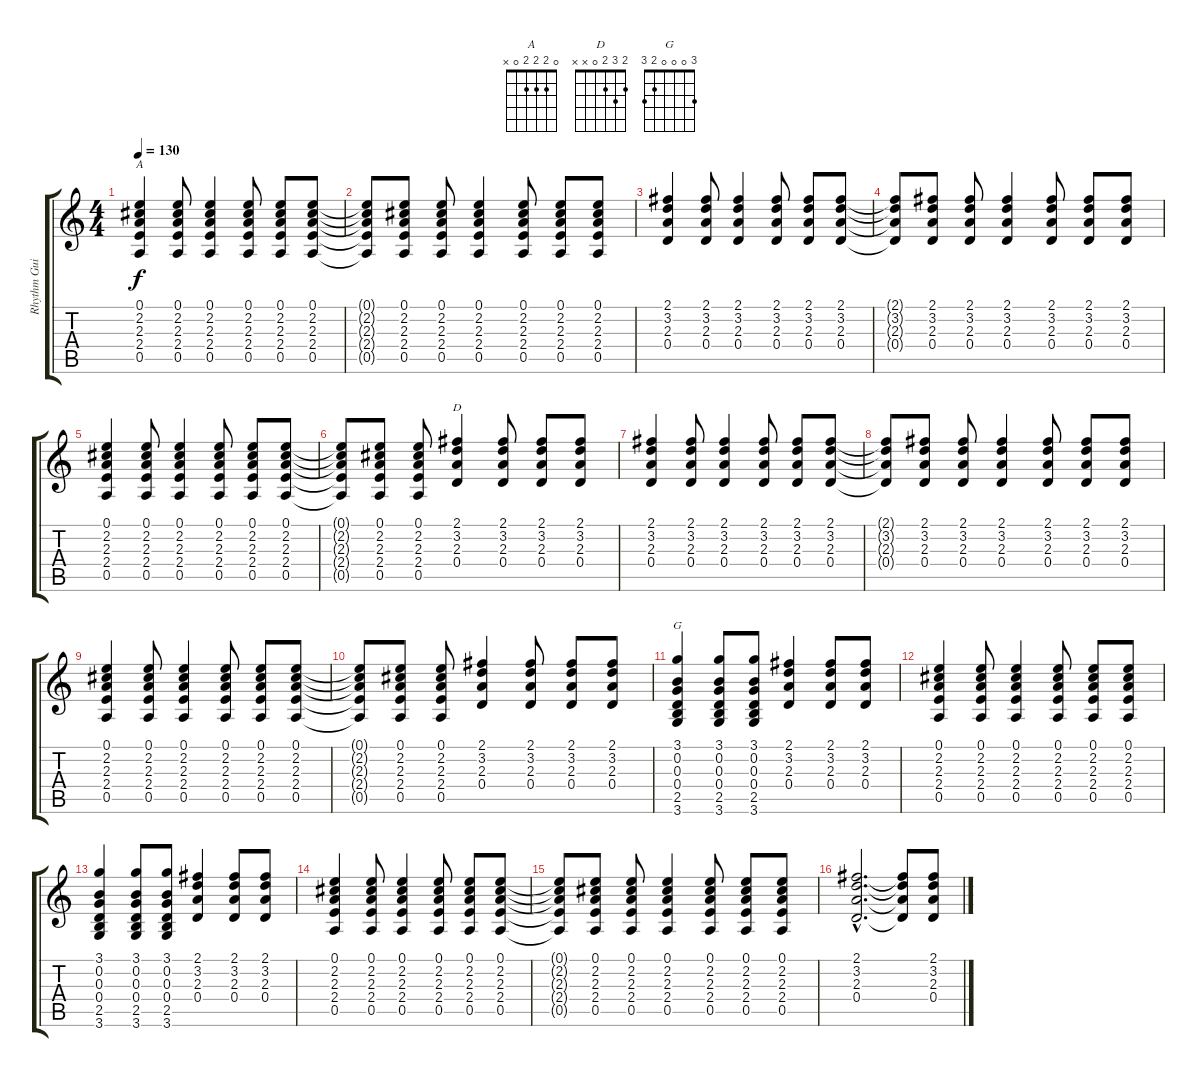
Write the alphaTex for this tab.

\track ("Rhythm Guitar" "Rhythm Gui") {instrument acousticguitarsteel}
\staff {score tabs}
\tuning (E4 B3 G3 D3 A2 E2) {hide}
\chord ("A" 0 2 2 2 0 x)
\chord ("D" 2 3 2 0 x x)
\chord ("G" 3 0 0 0 2 3)
\ts (4 4)
\tempo 130
\clef g2
\ks c
(0.1 2.2 2.3 2.4 0.5).4{ch "A" dy f} (0.1 2.2 2.3 2.4 0.5).8 (0.1 2.2 2.3 2.4 0.5).4 (0.1 2.2 2.3 2.4 0.5).8 (0.1 2.2 2.3 2.4 0.5).8 (0.1 2.2 2.3 2.4 0.5).8 |
(0.1{t} 2.2{t} 2.3{t} 2.4{t} 0.5{t}).8 (0.1 2.2 2.3 2.4 0.5).8 (0.1 2.2 2.3 2.4 0.5).8 (0.1 2.2 2.3 2.4 0.5).4 (0.1 2.2 2.3 2.4 0.5).8 (0.1 2.2 2.3 2.4 0.5).8 (0.1 2.2 2.3 2.4 0.5).8 |
(2.1 3.2 2.3 0.4).4 (2.1 3.2 2.3 0.4).8 (2.1 3.2 2.3 0.4).4 (2.1 3.2 2.3 0.4).8 (2.1 3.2 2.3 0.4).8 (2.1 3.2 2.3 0.4).8 |
(2.1{t} 3.2{t} 2.3{t} 0.4{t}).8 (2.1 3.2 2.3 0.4).8 (2.1 3.2 2.3 0.4).8 (2.1 3.2 2.3 0.4).4 (2.1 3.2 2.3 0.4).8 (2.1 3.2 2.3 0.4).8 (2.1 3.2 2.3 0.4).8 |
(0.1 2.2 2.3 2.4 0.5).4 (0.1 2.2 2.3 2.4 0.5).8 (0.1 2.2 2.3 2.4 0.5).4 (0.1 2.2 2.3 2.4 0.5).8 (0.1 2.2 2.3 2.4 0.5).8 (0.1 2.2 2.3 2.4 0.5).8 |
(0.1{t} 2.2{t} 2.3{t} 2.4{t} 0.5{t}).8 (0.1 2.2 2.3 2.4 0.5).8 (0.1 2.2 2.3 2.4 0.5).8 (2.1 3.2 2.3 0.4).4{ch "D"} (2.1 3.2 2.3 0.4).8 (2.1 3.2 2.3 0.4).8 (2.1 3.2 2.3 0.4).8 |
(2.1 3.2 2.3 0.4).4 (2.1 3.2 2.3 0.4).8 (2.1 3.2 2.3 0.4).4 (2.1 3.2 2.3 0.4).8 (2.1 3.2 2.3 0.4).8 (2.1 3.2 2.3 0.4).8 |
(2.1{t} 3.2{t} 2.3{t} 0.4{t}).8 (2.1 3.2 2.3 0.4).8 (2.1 3.2 2.3 0.4).8 (2.1 3.2 2.3 0.4).4 (2.1 3.2 2.3 0.4).8 (2.1 3.2 2.3 0.4).8 (2.1 3.2 2.3 0.4).8 |
(0.1 2.2 2.3 2.4 0.5).4 (0.1 2.2 2.3 2.4 0.5).8 (0.1 2.2 2.3 2.4 0.5).4 (0.1 2.2 2.3 2.4 0.5).8 (0.1 2.2 2.3 2.4 0.5).8 (0.1 2.2 2.3 2.4 0.5).8 |
(0.1{t} 2.2{t} 2.3{t} 2.4{t} 0.5{t}).8 (0.1 2.2 2.3 2.4 0.5).8 (0.1 2.2 2.3 2.4 0.5).8 (2.1 3.2 2.3 0.4).4 (2.1 3.2 2.3 0.4).8 (2.1 3.2 2.3 0.4).8 (2.1 3.2 2.3 0.4).8 |
(3.1 0.2 0.3 0.4 2.5 3.6).4{ch "G"} (3.1 0.2 0.3 0.4 2.5 3.6).8 (3.1 0.2 0.3 0.4 2.5 3.6).8 (2.1 3.2 2.3 0.4).4 (2.1 3.2 2.3 0.4).8 (2.1 3.2 2.3 0.4).8 |
(0.1 2.2 2.3 2.4 0.5).4 (0.1 2.2 2.3 2.4 0.5).8 (0.1 2.2 2.3 2.4 0.5).4 (0.1 2.2 2.3 2.4 0.5).8 (0.1 2.2 2.3 2.4 0.5).8 (0.1 2.2 2.3 2.4 0.5).8 |
(3.1 0.2 0.3 0.4 2.5 3.6).4 (3.1 0.2 0.3 0.4 2.5 3.6).8 (3.1 0.2 0.3 0.4 2.5 3.6).8 (2.1 3.2 2.3 0.4).4 (2.1 3.2 2.3 0.4).8 (2.1 3.2 2.3 0.4).8 |
(0.1 2.2 2.3 2.4 0.5).4 (0.1 2.2 2.3 2.4 0.5).8 (0.1 2.2 2.3 2.4 0.5).4 (0.1 2.2 2.3 2.4 0.5).8 (0.1 2.2 2.3 2.4 0.5).8 (0.1 2.2 2.3 2.4 0.5).8 |
(0.1{t} 2.2{t} 2.3{t} 2.4{t} 0.5{t}).8 (0.1 2.2 2.3 2.4 0.5).8 (0.1 2.2 2.3 2.4 0.5).8 (0.1 2.2 2.3 2.4 0.5).4 (0.1 2.2 2.3 2.4 0.5).8 (0.1 2.2 2.3 2.4 0.5).8 (0.1 2.2 2.3 2.4 0.5).8 |
(2.1{hac} 3.2{hac} 2.3{hac} 0.4{hac}).2{d volume 12 instrument acousticguitarsteel} (2.1{t} 3.2{t} 2.3{t} 0.4{t}).8 (2.1 3.2 2.3 0.4).8
